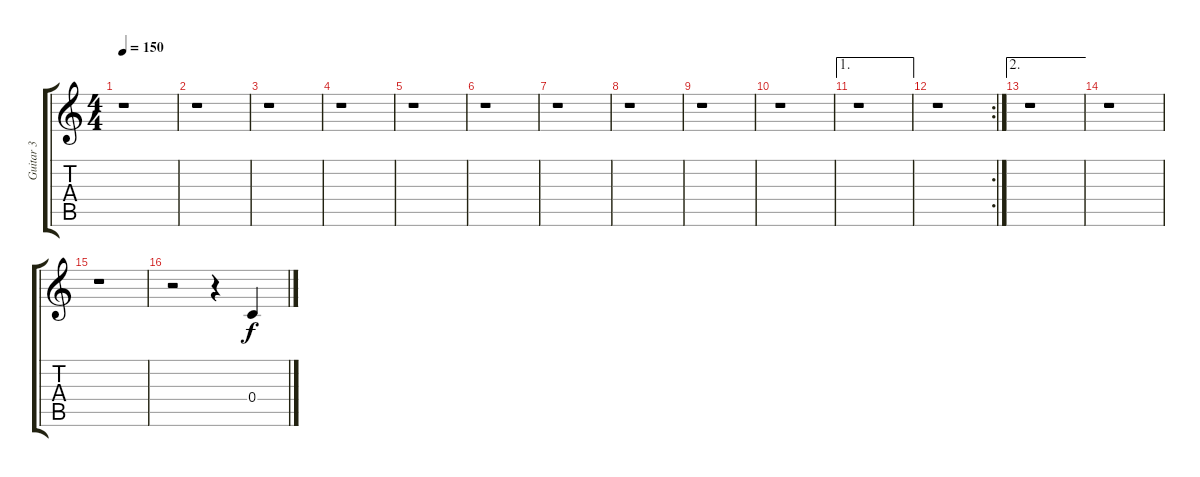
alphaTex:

\track ("Guitar 3" "Guitar 3") {instrument electricguitarclean}
\staff {score tabs}
\tuning (D4 A3 F3 C3 G2 C2) {hide}
\ts (4 4)
\tempo 150
\clef g2
\ks c
r.1{dy f} |
r.1 |
r.1 |
r.1 |
r.1 |
r.1 |
r.1 |
r.1 |
r.1 |
r.1 |
\ae 1
r.1 |
\rc 2
r.1 |
\ae 2
r.1 |
r.1 |
r.1 |
r.2 r.4 0.4.4
